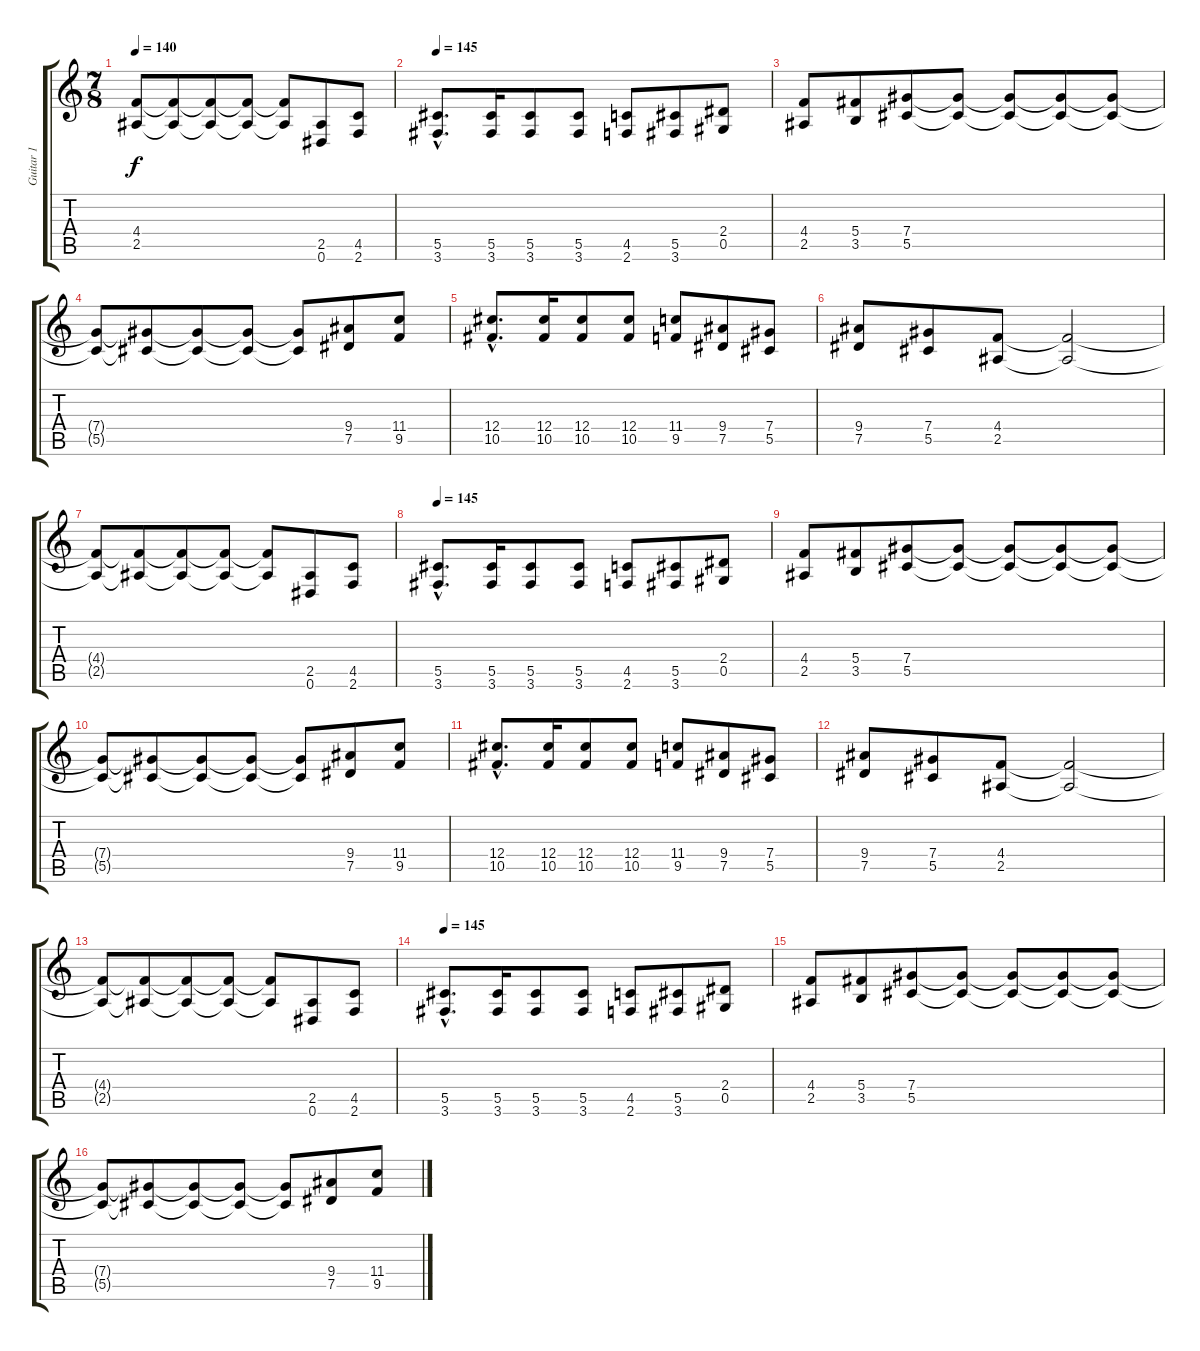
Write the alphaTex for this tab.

\track ("Guitar 1" "Guitar 1") {instrument distortionguitar}
\staff {score tabs}
\tuning (Eb4 Bb3 Gb3 Db3 Ab2 Eb2) {hide}
\ts (7 8)
\tempo 140
\clef g2
\ks c
(4.4{t} 2.5{t}).8{dy f} (4.4{t} 2.5{t}).8 (4.4{t} 2.5{t}).8 (4.4{t} 2.5{t}).8 (4.4{t} 2.5{t}).8 (2.5 0.6).8 (4.5 2.6).8 |
\tempo 145
(5.5{hac} 3.6{hac}).8{d volume 16} (5.5 3.6).16 (5.5 3.6).8 (5.5 3.6).8 (4.5 2.6).8 (5.5 3.6).8 (2.4 0.5).8 |
(4.4 2.5).8 (5.4 3.5).8 (7.4 5.5).8 (7.4{t} 5.5{t}).8 (7.4{t} 5.5{t}).8 (7.4{t} 5.5{t}).8 (7.4{t} 5.5{t}).8 |
(7.4{t} 5.5{t}).8 (7.4{t} 5.5{t}).8 (7.4{t} 5.5{t}).8 (7.4{t} 5.5{t}).8 (7.4{t} 5.5{t}).8 (9.4 7.5).8 (11.4 9.5).8 |
(12.4{hac} 10.5{hac}).8{d} (12.4 10.5).16 (12.4 10.5).8 (12.4 10.5).8 (11.4 9.5).8 (9.4 7.5).8 (7.4 5.5).8 |
(9.4 7.5).8 (7.4 5.5).8 (4.4 2.5).8 (4.4{t} 2.5{t}).2 |
(4.4{t} 2.5{t}).8 (4.4{t} 2.5{t}).8 (4.4{t} 2.5{t}).8 (4.4{t} 2.5{t}).8 (4.4{t} 2.5{t}).8 (2.5 0.6).8 (4.5 2.6).8 |
\tempo 145
(5.5{hac} 3.6{hac}).8{d volume 16} (5.5 3.6).16 (5.5 3.6).8 (5.5 3.6).8 (4.5 2.6).8 (5.5 3.6).8 (2.4 0.5).8 |
(4.4 2.5).8 (5.4 3.5).8 (7.4 5.5).8 (7.4{t} 5.5{t}).8 (7.4{t} 5.5{t}).8 (7.4{t} 5.5{t}).8 (7.4{t} 5.5{t}).8 |
(7.4{t} 5.5{t}).8 (7.4{t} 5.5{t}).8 (7.4{t} 5.5{t}).8 (7.4{t} 5.5{t}).8 (7.4{t} 5.5{t}).8 (9.4 7.5).8 (11.4 9.5).8 |
(12.4{hac} 10.5{hac}).8{d} (12.4 10.5).16 (12.4 10.5).8 (12.4 10.5).8 (11.4 9.5).8 (9.4 7.5).8 (7.4 5.5).8 |
(9.4 7.5).8 (7.4 5.5).8 (4.4 2.5).8 (4.4{t} 2.5{t}).2 |
(4.4{t} 2.5{t}).8 (4.4{t} 2.5{t}).8 (4.4{t} 2.5{t}).8 (4.4{t} 2.5{t}).8 (4.4{t} 2.5{t}).8 (2.5 0.6).8 (4.5 2.6).8 |
\tempo 145
(5.5{hac} 3.6{hac}).8{d volume 16} (5.5 3.6).16 (5.5 3.6).8 (5.5 3.6).8 (4.5 2.6).8 (5.5 3.6).8 (2.4 0.5).8 |
(4.4 2.5).8 (5.4 3.5).8 (7.4 5.5).8 (7.4{t} 5.5{t}).8 (7.4{t} 5.5{t}).8 (7.4{t} 5.5{t}).8 (7.4{t} 5.5{t}).8 |
(7.4{t} 5.5{t}).8 (7.4{t} 5.5{t}).8 (7.4{t} 5.5{t}).8 (7.4{t} 5.5{t}).8 (7.4{t} 5.5{t}).8 (9.4 7.5).8 (11.4 9.5).8
